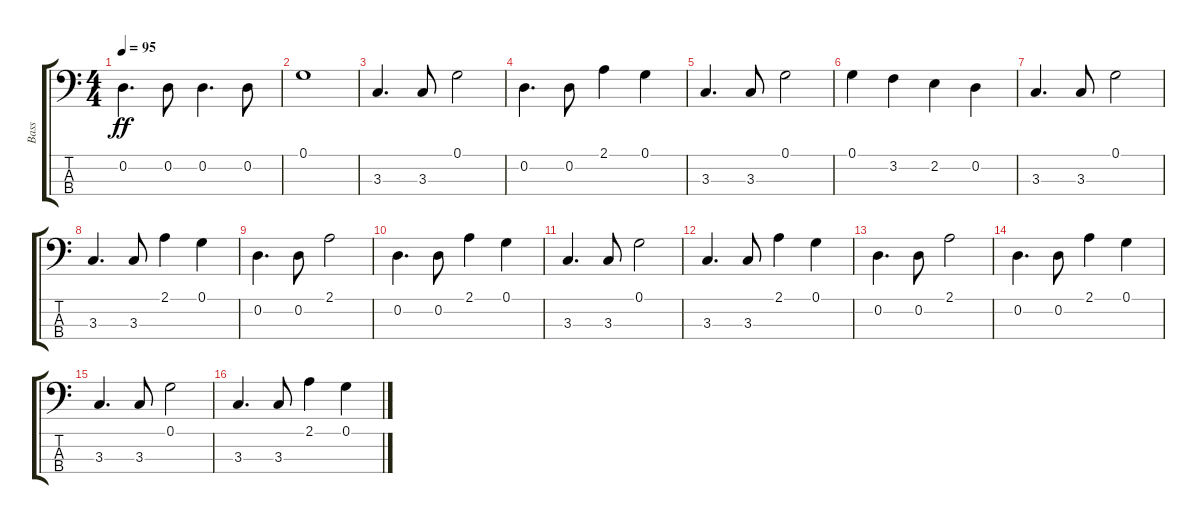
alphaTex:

\track ("Bass" "Bass") {instrument fretlessbass}
\staff {score tabs}
\tuning (G2 D2 A1 E1) {hide}
\ts (4 4)
\tempo 95
\clef f4
\ks c
0.2.4{d dy ff} 0.2.8 0.2.4{d} 0.2.8 |
0.1.1 |
3.3.4{d} 3.3.8 0.1.2 |
0.2.4{d} 0.2.8 2.1.4 0.1.4 |
3.3.4{d} 3.3.8 0.1.2 |
0.1.4 3.2.4 2.2.4 0.2.4 |
3.3.4{d} 3.3.8 0.1.2 |
3.3.4{d} 3.3.8 2.1.4 0.1.4 |
0.2.4{d} 0.2.8 2.1.2 |
0.2.4{d} 0.2.8 2.1.4 0.1.4 |
3.3.4{d} 3.3.8 0.1.2 |
3.3.4{d} 3.3.8 2.1.4 0.1.4 |
0.2.4{d} 0.2.8 2.1.2 |
0.2.4{d} 0.2.8 2.1.4 0.1.4 |
3.3.4{d} 3.3.8 0.1.2 |
3.3.4{d} 3.3.8 2.1.4 0.1.4
